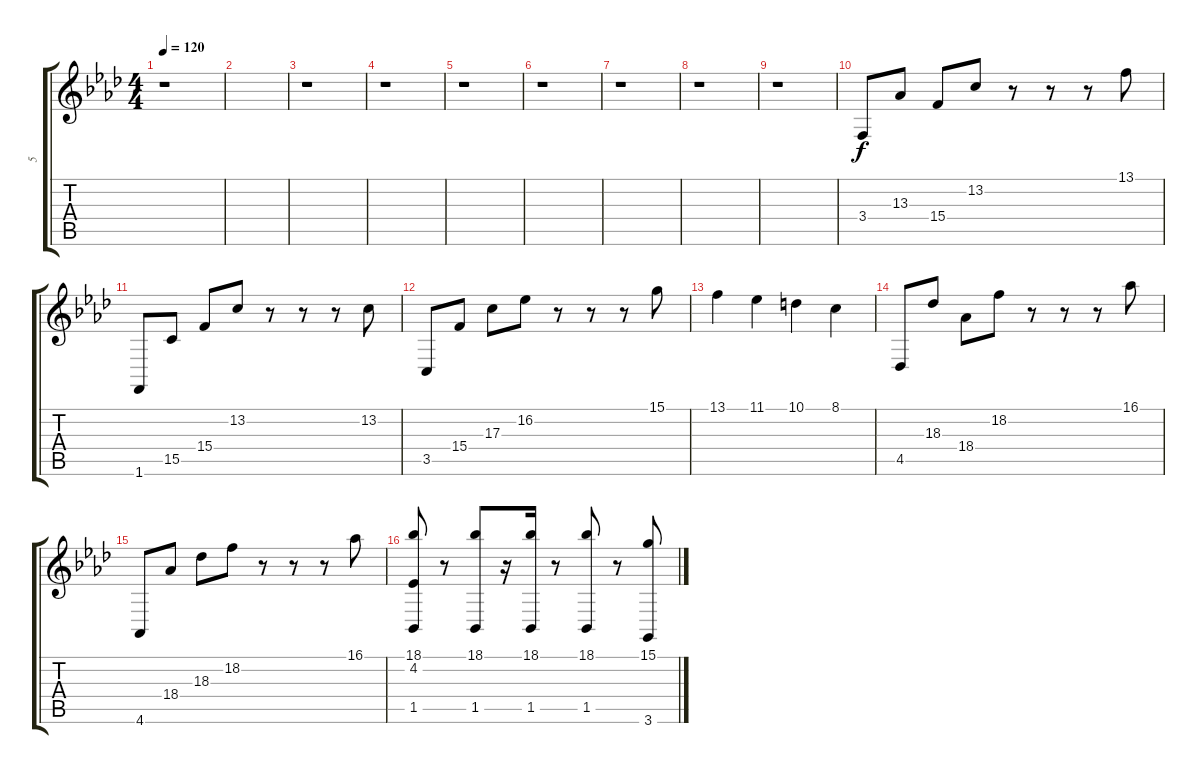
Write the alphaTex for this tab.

\track ("5" "5") {instrument electricgrandpiano}
\staff {score tabs}
\tuning (E4 B3 G3 D3 A2 E2) {hide}
\ts (4 4)
\tempo 120
\clef g2
\ks fminor
r.1{dy f} |
|
r.1 |
r.1 |
r.1 |
r.1 |
r.1 |
r.1 |
r.1 |
3.4.8 13.3.8 15.4.8 13.2.8 r.8 r.8 r.8 13.1.8 |
1.6.8 15.5.8 15.4.8 13.2.8 r.8 r.8 r.8 13.2.8 |
3.5.8 15.4.8 17.3.8 16.2.8 r.8 r.8 r.8 15.1.8 |
13.1.4 11.1.4 10.1.4 8.1.4 |
4.5.8 18.3.8 18.4.8 18.2.8 r.8 r.8 r.8 16.1.8 |
4.6.8 18.4.8 18.3.8 18.2.8 r.8 r.8 r.8 16.1.8 |
(18.1 4.2 1.5).8 r.8 (18.1 1.5).8 r.16 (18.1 1.5).16 r.8 (18.1 1.5).8 r.8 (15.1 3.6).8
